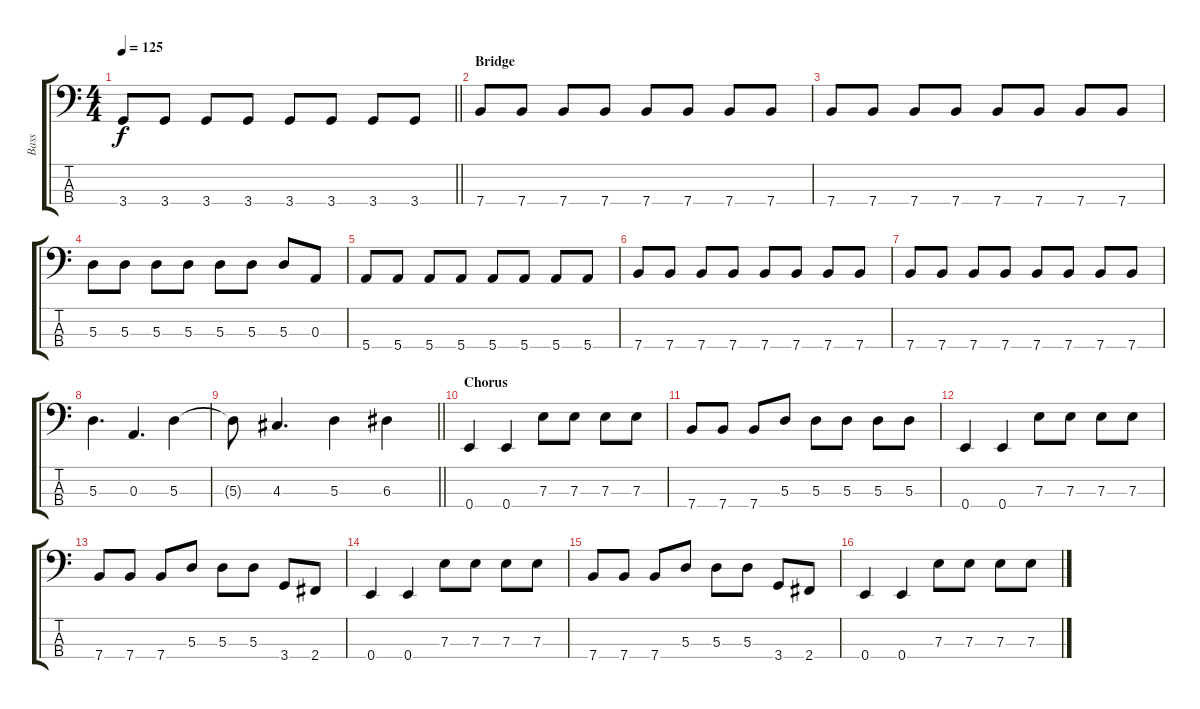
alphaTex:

\track ("Bass" "Bass") {instrument electricbassfinger}
\staff {score tabs}
\tuning (G2 D2 A1 E1) {hide}
\ts (4 4)
\tempo 125
\clef f4
\barLineRight lightlight
\ks c
3.4.8{dy f} 3.4.8 3.4.8 3.4.8 3.4.8 3.4.8 3.4.8 3.4.8 |
\section ("" "Bridge")
7.4.8 7.4.8 7.4.8 7.4.8 7.4.8 7.4.8 7.4.8 7.4.8 |
7.4.8 7.4.8 7.4.8 7.4.8 7.4.8 7.4.8 7.4.8 7.4.8 |
5.3.8 5.3.8 5.3.8 5.3.8 5.3.8 5.3.8 5.3.8 0.3.8 |
5.4.8 5.4.8 5.4.8 5.4.8 5.4.8 5.4.8 5.4.8 5.4.8 |
7.4.8 7.4.8 7.4.8 7.4.8 7.4.8 7.4.8 7.4.8 7.4.8 |
7.4.8 7.4.8 7.4.8 7.4.8 7.4.8 7.4.8 7.4.8 7.4.8 |
5.3.4{d} 0.3.4{d} 5.3.4 |
\barLineRight lightlight
5.3{t}.8 4.3.4{d} 5.3.4 6.3.4 |
\section ("" "Chorus")
0.4.4 0.4.4 7.3.8 7.3.8 7.3.8 7.3.8 |
7.4.8 7.4.8 7.4.8 5.3.8 5.3.8 5.3.8 5.3.8 5.3.8 |
0.4.4 0.4.4 7.3.8 7.3.8 7.3.8 7.3.8 |
7.4.8 7.4.8 7.4.8 5.3.8 5.3.8 5.3.8 3.4.8 2.4.8 |
0.4.4 0.4.4 7.3.8 7.3.8 7.3.8 7.3.8 |
7.4.8 7.4.8 7.4.8 5.3.8 5.3.8 5.3.8 3.4.8 2.4.8 |
0.4.4 0.4.4 7.3.8 7.3.8 7.3.8 7.3.8
